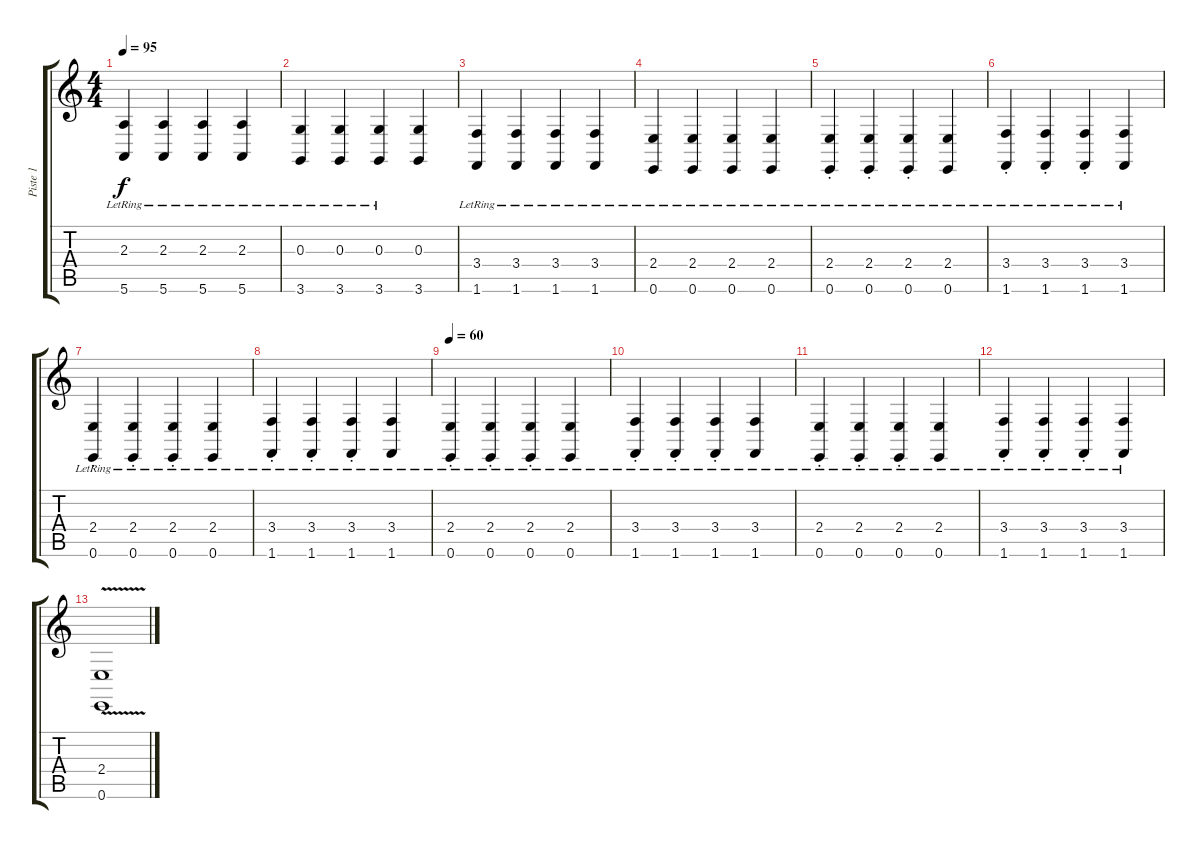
\track ("Piste 1" "Piste 1") {instrument stringensemble1}
\staff {score tabs}
\tuning (E4 B3 G3 D3 A2 E2) {hide}
\ts (4 4)
\tempo 95
\clef g2
\ks c
(2.3{lr} 5.6).4{dy f} (2.3{lr} 5.6).4 (2.3{lr} 5.6{lr}).4 (2.3{lr} 5.6{lr}).4 |
(0.3{lr} 3.6).4 (0.3{lr} 3.6{lr}).4 (0.3{lr} 3.6{lr}).4 (0.3 3.6).4 |
(3.4{lr} 1.6).4 (3.4{lr} 1.6).4 (3.4{lr} 1.6).4 (3.4{lr} 1.6).4 |
(2.4{lr} 0.6).4 (2.4{lr} 0.6).4 (2.4{lr} 0.6).4 (2.4{lr} 0.6).4 |
(2.4{st} 0.6{st lr}).4 (2.4{st} 0.6{st lr}).4 (2.4{st} 0.6{st lr}).4 (2.4 0.6{lr}).4 |
(3.4{st} 1.6{st lr}).4 (3.4{st} 1.6{st lr}).4 (3.4{st} 1.6{st lr}).4 (3.4 1.6{lr}).4 |
(2.4{st} 0.6{st lr}).4 (2.4{st} 0.6{st lr}).4 (2.4{st} 0.6{st lr}).4 (2.4 0.6{lr}).4 |
(3.4{st} 1.6{st lr}).4 (3.4{st} 1.6{st lr}).4 (3.4{st} 1.6{st lr}).4 (3.4 1.6{lr}).4 |
\tempo 60
(2.4{st} 0.6{st lr}).4 (2.4{st} 0.6{st lr}).4 (2.4{st} 0.6{st lr}).4 (2.4 0.6{lr}).4 |
(3.4{st} 1.6{st lr}).4 (3.4{st} 1.6{st lr}).4 (3.4{st} 1.6{st lr}).4 (3.4 1.6{lr}).4 |
(2.4{st} 0.6{st lr}).4 (2.4{st} 0.6{st lr}).4 (2.4{st} 0.6{st lr}).4 (2.4 0.6{lr}).4 |
(3.4{st} 1.6{st lr}).4 (3.4{st} 1.6{st lr}).4 (3.4{st} 1.6{st lr}).4 (3.4 1.6{lr}).4 |
(2.4{v} 0.6).1{volume 13}
